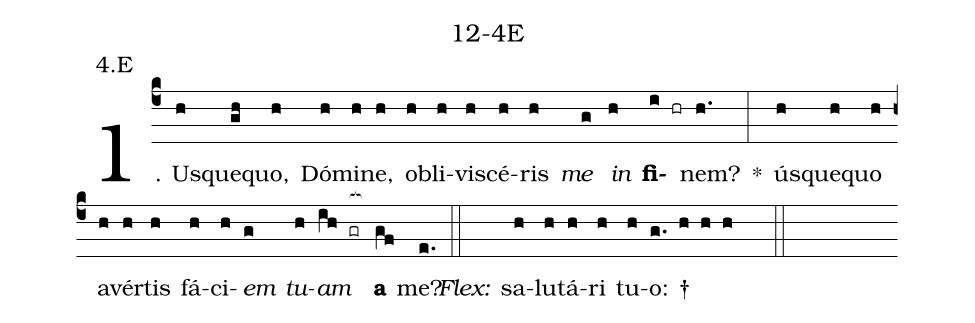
name: 12-4E;
annotation: 4.E;
%%
(c4)1. Us(h)que(gh)quo,(h) Dó(h)mi(h)ne,(h) ob(h)li(h)vi(h)scé(h)ris(h) <i>me</i>(g) <i>in</i>(h) <b>fi</b>(i hr)nem?(h.) *(:) ús(h)que(h)quo(h) a(h)vér(h)tis(h) fá(h)ci(h)<i>em</i>(g) <i>tu</i>(h)<i>am</i>(ih gr[ocb:1{]) <b>a</b>(gf[ocb:0}]) me?(e.) (::)
<i>Flex:</i>()  sa(h)lu(h)tá(h)ri(h) tu(h)o: †(g. h h h  ::)
